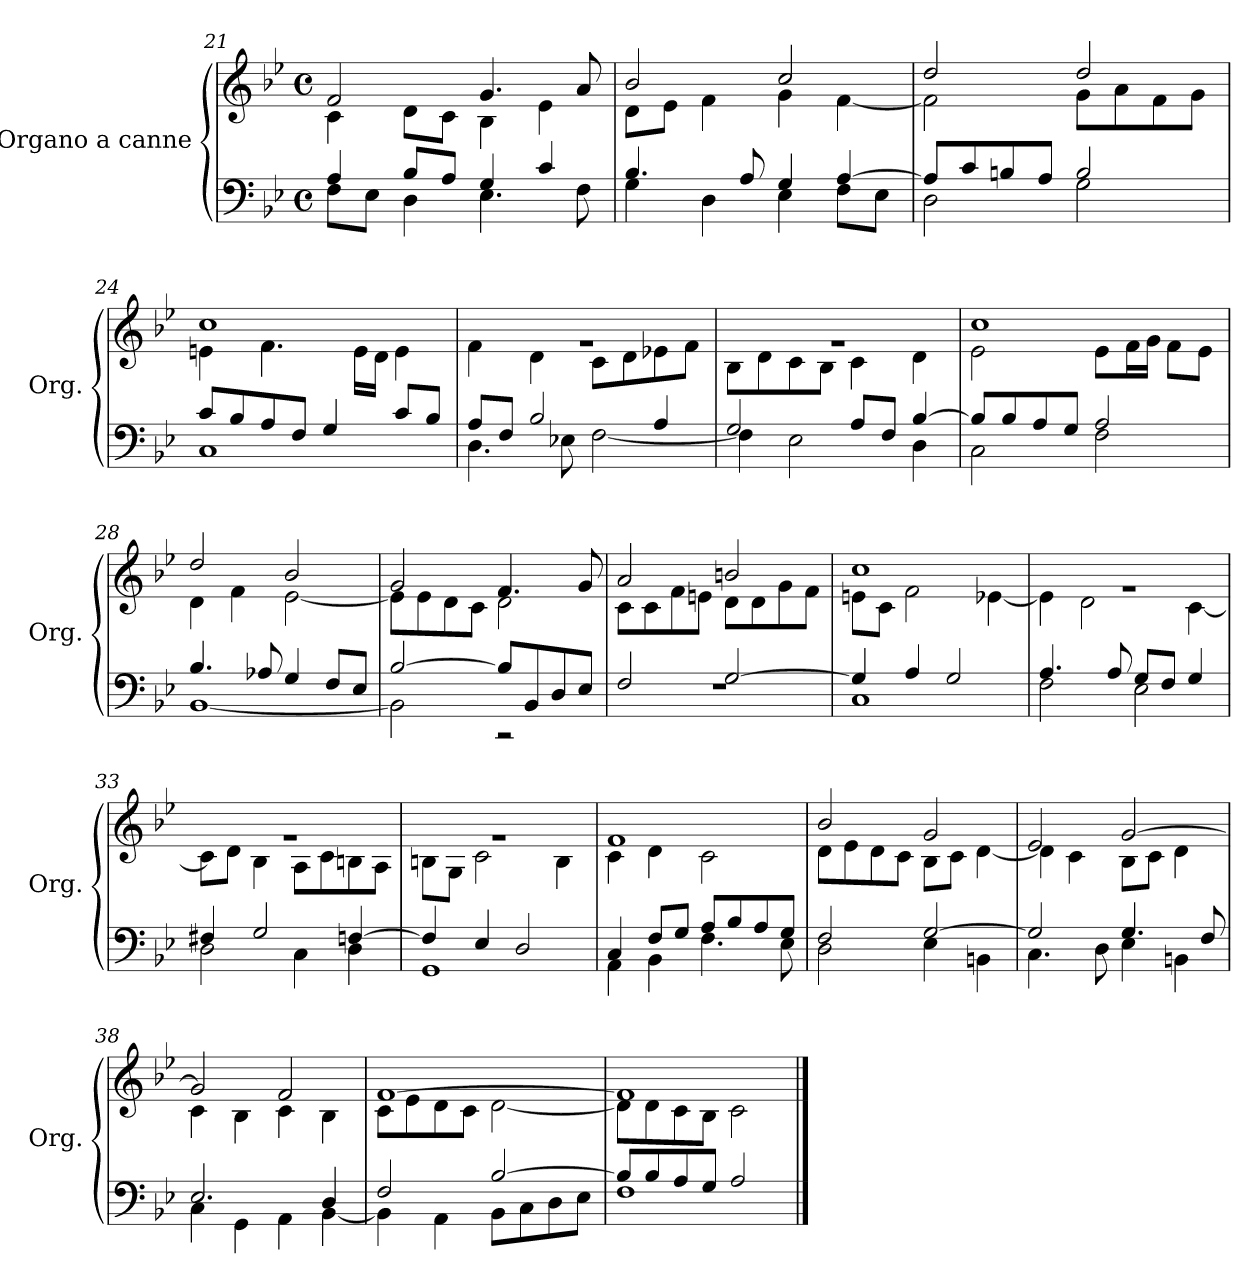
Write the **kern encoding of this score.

**kern	**kern
*part1	*part1
*staff2	*staff1
*I"Organo a canne	*
*I'Org.	*
!!LO:PB:g=z
*clefF4	*clefG2
*k[b-e-]	*k[b-e-]
*M4/4	*M4/4
*met(c)	*met(c)
=21	=21
*^	*^
4A/	8F\L	2f/	4c\
.	8E-\J	.	.
8B-/L	4D\	.	8d\L
8A/J	.	.	8c\J
4G/	4.E-\	4.g/	4B-\
4c/	.	.	4e-\
.	8F\	8a/	.
=22	=22	=22	=22
4.B-/	4G\	2b-/	8d\L
.	.	.	8e-\J
.	4D\	.	4f\
8A/	.	.	.
4G/	4E-\	2cc/	4g\
[4A/	8F\L	.	[4f\
.	8E-\J	.	.
=23	=23	=23	=23
8A/L]	2D\	2dd/	2f\]
8c/	.	.	.
8Bn/	.	.	.
8A/J	.	.	.
2B/	2G\	2dd/	8g\L
.	.	.	8a\
.	.	.	8f\
.	.	.	8g\J
=24	=24	=24	=24
8c/L	1C	1cc	4en\
8B-/	.	.	.
8A/	.	.	4.f\
8F/J	.	.	.
4G/	.	.	.
.	.	.	16e\LL
.	.	.	16d\JJ
8c/L	.	.	4e\
8B-/J	.	.	.
!!LO:LB:g=z	!!
=25	=25	=25	=25
8A/L	4.D\	1rg	4f\
8F/J	.	.	.
2B-/	.	.	4d\
.	8E-X\	.	.
.	[2F\	.	8c\L
.	.	.	8d\
4A/	.	.	8e-X\
.	.	.	8f\J
=26	=26	=26	=26
2G/	4F\]	1rg	8B-\L
.	.	.	8d\
.	2E-\	.	8c\
.	.	.	8B-\J
8A/L	.	.	4c\
8F/J	.	.	.
[4B-/	4D\	.	4d\
=27	=27	=27	=27
8B-/L]	2C\	1cc	2e-\
8B-/	.	.	.
8A/	.	.	.
8G/J	.	.	.
2A/	2F\	.	8e-\L
.	.	.	16f\L
.	.	.	16g\JJ
.	.	.	8f\L
.	.	.	8e-\J
=28	=28	=28	=28
4.B-/	[1BB-	2dd/	4d\
.	.	.	4f\
8A-X/	.	.	.
4G/	.	2b-/	[2e-\
8F/L	.	.	.
8E-/J	.	.	.
!!LO:LB:g=z	!!
=29	=29	=29	=29
[2B-/	2BB-\]	2g/	8e-\L]
.	.	.	8e-\
.	.	.	8d\
.	.	.	8c\J
8B-/L]	2r	4.f/	2d\
8BB-/	.	.	.
8D/	.	.	.
8E-/J	.	8g/	.
=30	=30	=30	=30
2F/	1rF	2a/	8c\L
.	.	.	8c\
.	.	.	8f\
.	.	.	8en\J
[2G/	.	2bn/	8d\L
.	.	.	8d\
.	.	.	8g\
.	.	.	8f\J
=31	=31	=31	=31
4G/]	1C	1cc	8en\L
.	.	.	8c\J
4A/	.	.	2f\
2G/	.	.	.
.	.	.	[4e-X\
=32	=32	=32	=32
4.A/	2F\	1rg	4e-\]
.	.	.	2d\
8A/	.	.	.
8G/L	2E-\	.	.
8F/J	.	.	.
4G/	.	.	[4c\
!!LO:LB:g=z	!!
=33	=33	=33	=33
4F#X/	2D\	1rg	8c\L]
.	.	.	8d\J
2G/	.	.	4B-\
.	4C\	.	8A\L
.	.	.	8c\
[4Fn/	4D\	.	8Bn\
.	.	.	8A\J
=34	=34	=34	=34
4F/]	1GG	1rg	8Bn\L
.	.	.	8G\J
4E-/	.	.	2c\
2D/	.	.	.
.	.	.	4B\
=35	=35	=35	=35
4C/	4AA\	1f	4c\
8F/L	4BB-\	.	4d\
8G/J	.	.	.
8A/L	4.F\	.	2c\
8B-/	.	.	.
8A/	.	.	.
8G/J	8E-\	.	.
=36	=36	=36	=36
2F/	2D\	2b-/	8d\L
.	.	.	8e-\
.	.	.	8d\
.	.	.	8c\J
[2G/	4E-\	2g/	8B-\L
.	.	.	8c\J
.	4BBn\	.	[4d\
!!LO:LB:g=z	!!
=37	=37	=37	=37
2G/]	4.C\	2e-/	4d\]
.	.	.	4c\
.	8D\	.	.
4.G/	4E-\	[2g/	8B-\L
.	.	.	8c\J
.	4BBn\	.	4d\
8F/	.	.	.
=38	=38	=38	=38
2.E-/	4C\	2g/]	4c\
.	4GG\	.	4B-\
.	4AA\	2f/	4c\
4D/	[4BB-\	.	4B-\
=39	=39	=39	=39
2F/	4BB-\]	[1f	8c\L
.	.	.	8e-\
.	4AA\	.	8d\
.	.	.	8c\J
[2B-/	8BB-\L	.	[2d\
.	8C\	.	.
.	8D\	.	.
.	8E-\J	.	.
=40	=40	=40	=40
8B-/L]	1F	1f]	8d\L]
8B-/	.	.	8d\
8A/	.	.	8c\
8G/J	.	.	8B-\J
2A/	.	.	2c\
*v	*v	*	*
*	*v	*v
==	==
*-	*-
